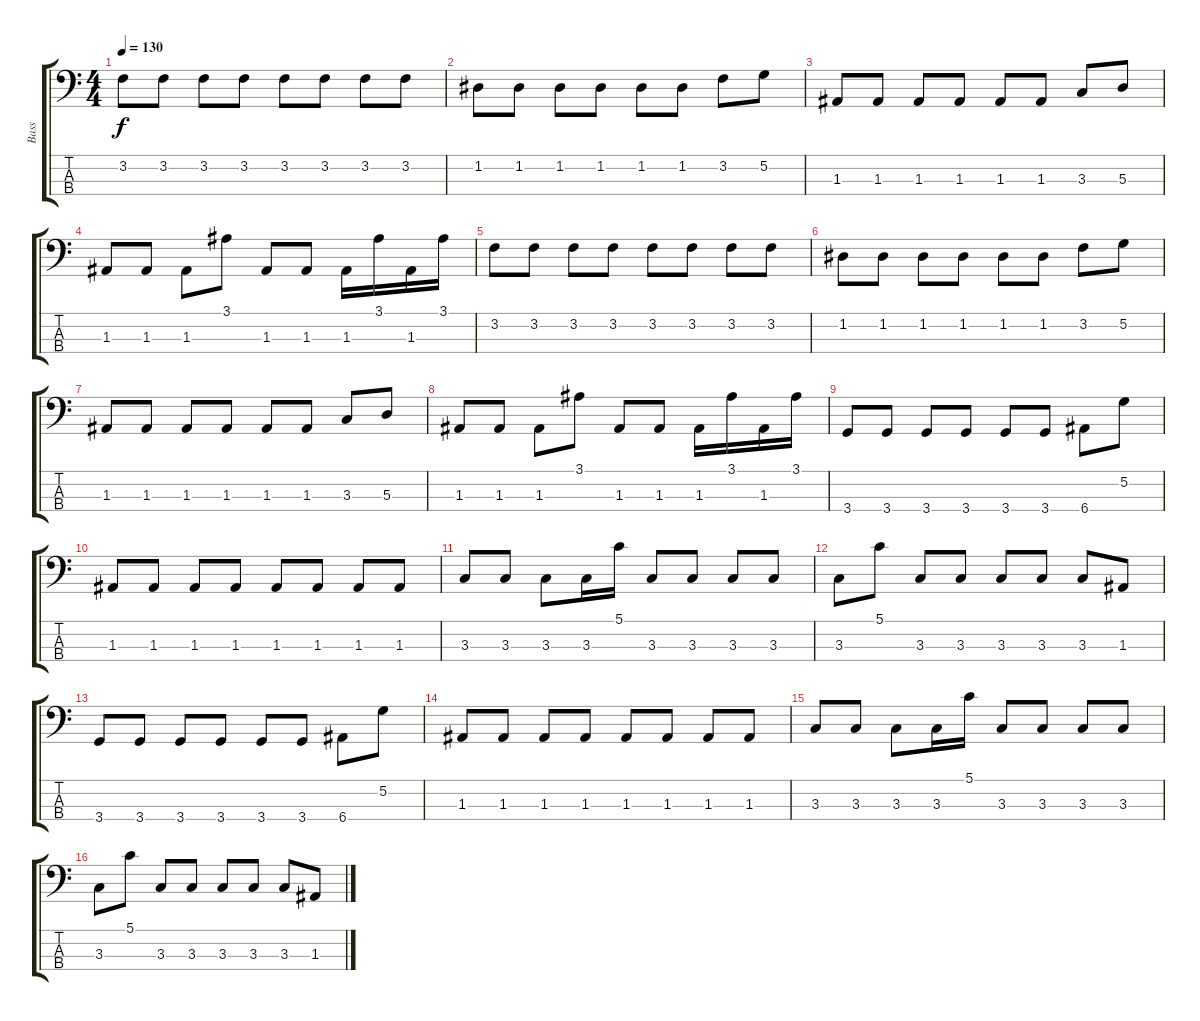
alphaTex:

\track ("Bass" "Bass") {instrument slapbass1}
\staff {score tabs}
\tuning (G2 D2 A1 E1) {hide}
\ts (4 4)
\tempo 130
\clef f4
\ks c
3.2.8{dy f} 3.2.8 3.2.8 3.2.8 3.2.8 3.2.8 3.2.8 3.2.8 |
1.2.8 1.2.8 1.2.8 1.2.8 1.2.8 1.2.8 3.2.8 5.2.8 |
1.3.8 1.3.8 1.3.8 1.3.8 1.3.8 1.3.8 3.3.8 5.3.8 |
1.3.8 1.3.8 1.3.8 3.1.8 1.3.8 1.3.8 1.3.16 3.1.16 1.3.16 3.1.16 |
3.2.8 3.2.8 3.2.8 3.2.8 3.2.8 3.2.8 3.2.8 3.2.8 |
1.2.8 1.2.8 1.2.8 1.2.8 1.2.8 1.2.8 3.2.8 5.2.8 |
1.3.8 1.3.8 1.3.8 1.3.8 1.3.8 1.3.8 3.3.8 5.3.8 |
1.3.8 1.3.8 1.3.8 3.1.8 1.3.8 1.3.8 1.3.16 3.1.16 1.3.16 3.1.16 |
3.4.8 3.4.8 3.4.8 3.4.8 3.4.8 3.4.8 6.4.8 5.2.8 |
1.3.8 1.3.8 1.3.8 1.3.8 1.3.8 1.3.8 1.3.8 1.3.8 |
3.3.8 3.3.8 3.3.8 3.3.16 5.1.16 3.3.8 3.3.8 3.3.8 3.3.8 |
3.3.8 5.1.8 3.3.8 3.3.8 3.3.8 3.3.8 3.3.8 1.3.8 |
3.4.8 3.4.8 3.4.8 3.4.8 3.4.8 3.4.8 6.4.8 5.2.8 |
1.3.8 1.3.8 1.3.8 1.3.8 1.3.8 1.3.8 1.3.8 1.3.8 |
3.3.8 3.3.8 3.3.8 3.3.16 5.1.16 3.3.8 3.3.8 3.3.8 3.3.8 |
3.3.8 5.1.8 3.3.8 3.3.8 3.3.8 3.3.8 3.3.8 1.3.8
